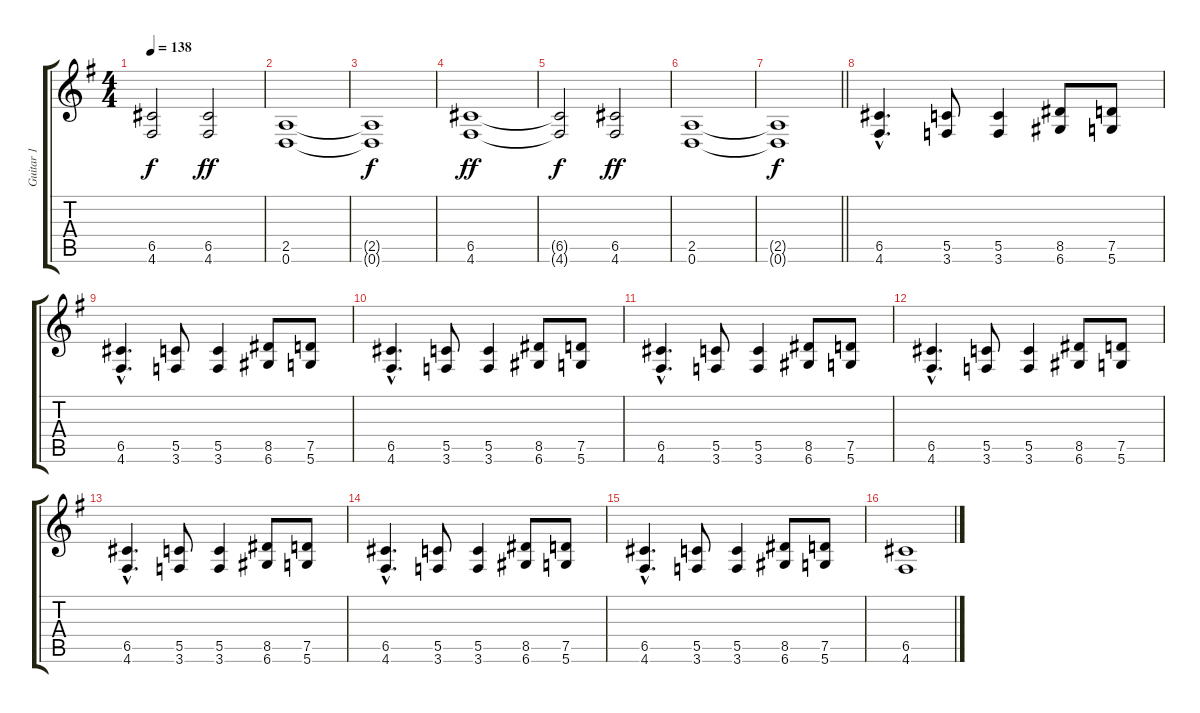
\track ("Guitar 1" "Guitar 1") {instrument distortionguitar}
\staff {score tabs}
\tuning (D4 A3 F3 C3 G2 D2) {hide}
\ts (4 4)
\tempo 138
\clef g2
\ks eminor
(6.5{t} 4.6{t}).2{dy f} (6.5 4.6).2{dy ff} |
(2.5 0.6).1 |
(2.5{t} 0.6{t}).1{dy f} |
(6.5 4.6).1{dy ff} |
(6.5{t} 4.6{t}).2{dy f} (6.5 4.6).2{dy ff} |
(2.5 0.6).1 |
\barLineRight lightlight
(2.5{t} 0.6{t}).1{dy f} |
(6.5{hac} 4.6{hac}).4{d} (5.5 3.6).8 (5.5 3.6).4 (8.5 6.6).8 (7.5 5.6).8 |
(6.5{hac} 4.6{hac}).4{d} (5.5 3.6).8 (5.5 3.6).4 (8.5 6.6).8 (7.5 5.6).8 |
(6.5{hac} 4.6{hac}).4{d} (5.5 3.6).8 (5.5 3.6).4 (8.5 6.6).8 (7.5 5.6).8 |
(6.5{hac} 4.6{hac}).4{d} (5.5 3.6).8 (5.5 3.6).4 (8.5 6.6).8 (7.5 5.6).8 |
(6.5{hac} 4.6{hac}).4{d} (5.5 3.6).8 (5.5 3.6).4 (8.5 6.6).8 (7.5 5.6).8 |
(6.5{hac} 4.6{hac}).4{d} (5.5 3.6).8 (5.5 3.6).4 (8.5 6.6).8 (7.5 5.6).8 |
(6.5{hac} 4.6{hac}).4{d} (5.5 3.6).8 (5.5 3.6).4 (8.5 6.6).8 (7.5 5.6).8 |
(6.5{hac} 4.6{hac}).4{d} (5.5 3.6).8 (5.5 3.6).4 (8.5 6.6).8 (7.5 5.6).8 |
(6.5 4.6).1
